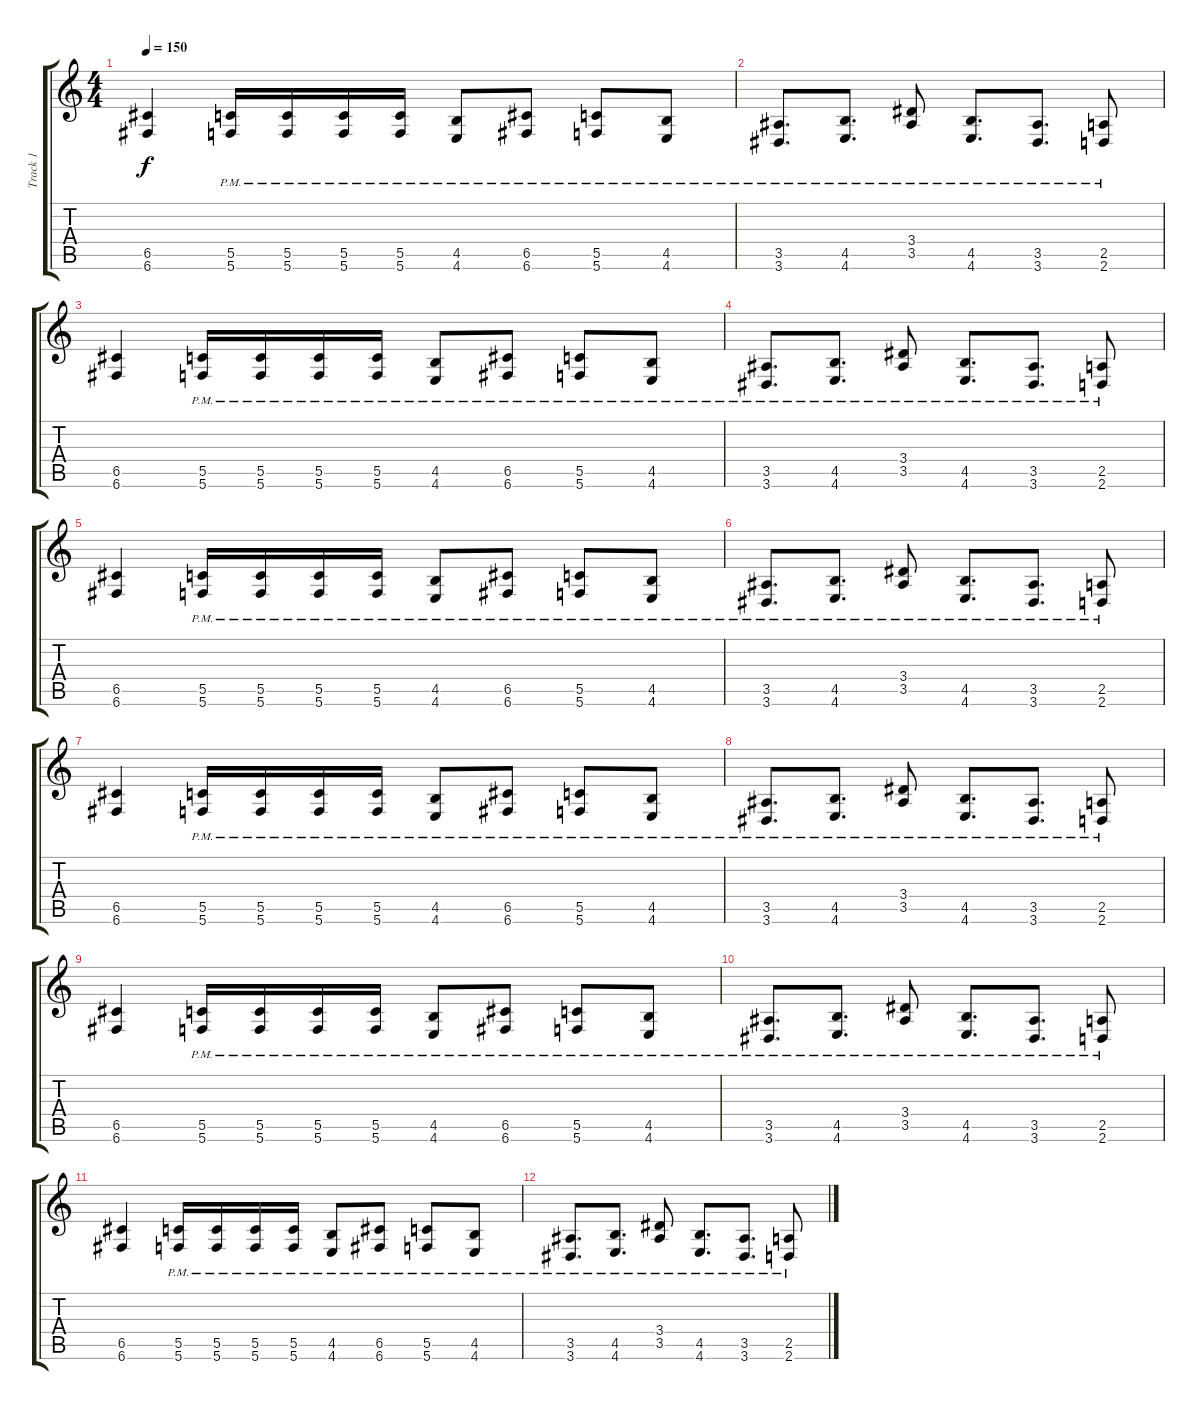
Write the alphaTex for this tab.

\track ("Track 1" "Track 1") {instrument distortionguitar}
\staff {score tabs}
\tuning (D4 A3 F3 C3 G2 C2) {hide}
\ts (4 4)
\tempo 150
\clef g2
\ks c
(6.5 6.6).4{dy f} (5.5{pm} 5.6{pm}).16 (5.5{pm} 5.6{pm}).16 (5.5{pm} 5.6{pm}).16 (5.5{pm} 5.6{pm}).16 (4.5{pm} 4.6{pm}).8 (6.5{pm} 6.6{pm}).8 (5.5{pm} 5.6{pm}).8 (4.5{pm} 4.6{pm}).8 |
(3.5{pm} 3.6{pm}).8{d} (4.5{pm} 4.6{pm}).8{d} (3.4{pm} 3.5{pm}).8 (4.5{pm} 4.6{pm}).8{d} (3.5{pm} 3.6{pm}).8{d} (2.5{pm} 2.6{pm}).8 |
(6.5 6.6).4 (5.5{pm} 5.6{pm}).16 (5.5{pm} 5.6{pm}).16 (5.5{pm} 5.6{pm}).16 (5.5{pm} 5.6{pm}).16 (4.5{pm} 4.6{pm}).8 (6.5{pm} 6.6{pm}).8 (5.5{pm} 5.6{pm}).8 (4.5{pm} 4.6{pm}).8 |
(3.5{pm} 3.6{pm}).8{d} (4.5{pm} 4.6{pm}).8{d} (3.4{pm} 3.5{pm}).8 (4.5{pm} 4.6{pm}).8{d} (3.5{pm} 3.6{pm}).8{d} (2.5{pm} 2.6{pm}).8 |
(6.5 6.6).4 (5.5{pm} 5.6{pm}).16 (5.5{pm} 5.6{pm}).16 (5.5{pm} 5.6{pm}).16 (5.5{pm} 5.6{pm}).16 (4.5{pm} 4.6{pm}).8 (6.5{pm} 6.6{pm}).8 (5.5{pm} 5.6{pm}).8 (4.5{pm} 4.6{pm}).8 |
(3.5{pm} 3.6{pm}).8{d} (4.5{pm} 4.6{pm}).8{d} (3.4{pm} 3.5{pm}).8 (4.5{pm} 4.6{pm}).8{d} (3.5{pm} 3.6{pm}).8{d} (2.5{pm} 2.6{pm}).8 |
(6.5 6.6).4 (5.5{pm} 5.6{pm}).16 (5.5{pm} 5.6{pm}).16 (5.5{pm} 5.6{pm}).16 (5.5{pm} 5.6{pm}).16 (4.5{pm} 4.6{pm}).8 (6.5{pm} 6.6{pm}).8 (5.5{pm} 5.6{pm}).8 (4.5{pm} 4.6{pm}).8 |
(3.5{pm} 3.6{pm}).8{d} (4.5{pm} 4.6{pm}).8{d} (3.4{pm} 3.5{pm}).8 (4.5{pm} 4.6{pm}).8{d} (3.5{pm} 3.6{pm}).8{d} (2.5{pm} 2.6{pm}).8 |
(6.5 6.6).4 (5.5{pm} 5.6{pm}).16 (5.5{pm} 5.6{pm}).16 (5.5{pm} 5.6{pm}).16 (5.5{pm} 5.6{pm}).16 (4.5{pm} 4.6{pm}).8 (6.5{pm} 6.6{pm}).8 (5.5{pm} 5.6{pm}).8 (4.5{pm} 4.6{pm}).8 |
(3.5{pm} 3.6{pm}).8{d} (4.5{pm} 4.6{pm}).8{d} (3.4{pm} 3.5{pm}).8 (4.5{pm} 4.6{pm}).8{d} (3.5{pm} 3.6{pm}).8{d} (2.5{pm} 2.6{pm}).8 |
(6.5 6.6).4 (5.5{pm} 5.6{pm}).16 (5.5{pm} 5.6{pm}).16 (5.5{pm} 5.6{pm}).16 (5.5{pm} 5.6{pm}).16 (4.5{pm} 4.6{pm}).8 (6.5{pm} 6.6{pm}).8 (5.5{pm} 5.6{pm}).8 (4.5{pm} 4.6{pm}).8 |
(3.5{pm} 3.6{pm}).8{d} (4.5{pm} 4.6{pm}).8{d} (3.4{pm} 3.5{pm}).8 (4.5{pm} 4.6{pm}).8{d} (3.5{pm} 3.6{pm}).8{d} (2.5{pm} 2.6{pm}).8
